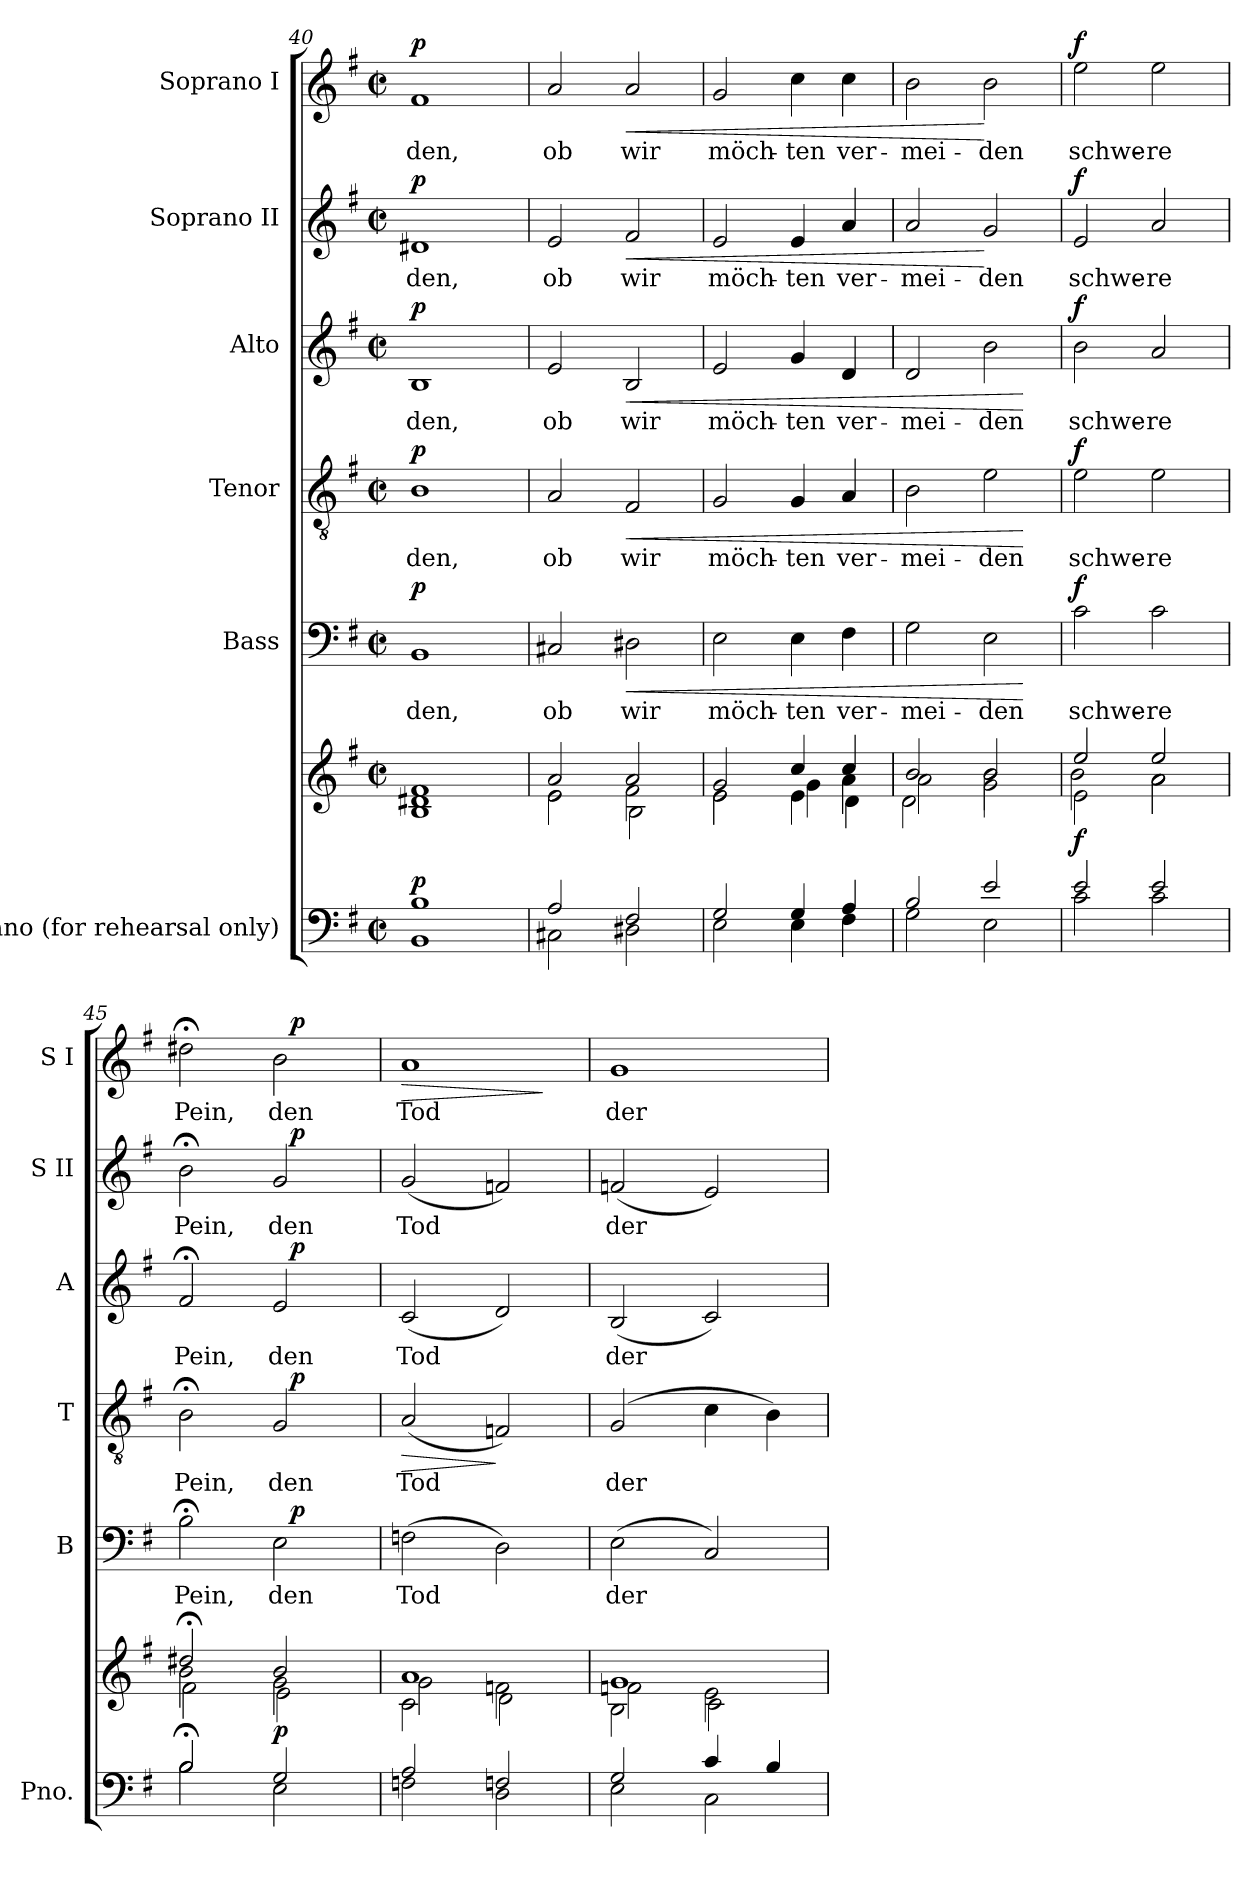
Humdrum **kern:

**kern	**kern	**dynam	**kern	**text	**dynam	**kern	**text	**dynam	**kern	**text	**dynam	**kern	**text	**dynam	**kern	**text	**dynam
*part6	*part6	*part6	*part5	*part5	*part5	*part4	*part4	*part4	*part3	*part3	*part3	*part2	*part2	*part2	*part1	*part1	*part1
*staff7	*staff6	*staff6/7	*staff5	*staff5	*staff5	*staff4	*staff4	*staff4	*staff3	*staff3	*staff3	*staff2	*staff2	*staff2	*staff1	*staff1	*staff1
*I"Piano (for rehearsal only)	*	*	*I"Bass	*	*	*I"Tenor	*	*	*I"Alto	*	*	*I"Soprano II	*	*	*I"Soprano I	*	*
*I'Pno.	*	*	*I'B	*	*	*I'T	*	*	*I'A	*	*	*I'S II	*	*	*I'S I	*	*
*clefF4	*clefG2	*	*clefF4	*	*	*clefGv2	*	*	*clefG2	*	*	*clefG2	*	*	*clefG2	*	*
*k[f#]	*k[f#]	*	*k[f#]	*	*	*k[f#]	*	*	*k[f#]	*	*	*k[f#]	*	*	*k[f#]	*	*
*G:	*G:	*	*G:	*	*	*G:	*	*	*G:	*	*	*G:	*	*	*G:	*	*
*M2/2	*M2/2	*	*M2/2	*	*	*M2/2	*	*	*M2/2	*	*	*M2/2	*	*	*M2/2	*	*
*met(c|)	*met(c|)	*	*met(c|)	*	*	*met(c|)	*	*	*met(c|)	*	*	*met(c|)	*	*	*met(c|)	*	*
=40	=40	=40	=40	=40	=40	=40	=40	=40	=40	=40	=40	=40	=40	=40	=40	=40	=40
*^	*^	*	*	*	*	*	*	*	*	*	*	*	*	*	*	*	*
*	*	*	*^	*	*	*	*	*	*	*	*	*	*	*	*	*	*	*	*
!	!	!	!	!	!LO:DY:a=2	!	!	!LO:DY:a	!	!	!LO:DY:a	!	!	!LO:DY:a	!	!	!LO:DY:a	!	!	!LO:DY:a
1B	1BB	1f#	1d#X	1B	p	1BB	-den,	p	1B	-den,	p	1B	-den,	p	1d#X	-den,	p	1f#	-den,	p
!!LO:LB:g=z
=41	=41	=41	=41	=41	=41	=41	=41	=41	=41	=41	=41	=41	=41	=41	=41	=41	=41	=41	=41	=41
2A/	2C#X\	2a/	2e\	2e\	.	2C#X/	ob	.	2A/	ob	.	2e/	ob	.	2e/	ob	.	2a/	ob	.
!	!	!	!	!	!	!	!	!LO:HP:b	!	!	!LO:HP:b	!	!	!LO:HP:b	!	!	!LO:HP:b	!	!	!LO:HP:b
2F#/	2D#X\	2a/	2f#\	2B\	.	2D#X\	wir	<	2F#/	wir	<	2B/	wir	<	2f#/	wir	<	2a/	wir	<
=42	=42	=42	=42	=42	=42	=42	=42	=42	=42	=42	=42	=42	=42	=42	=42	=42	=42	=42	=42	=42
2G/	2E\	2g/	2e\	2e\	.	2E\	möch-	.	2G/	möch-	.	2e/	möch-	.	2e/	möch-	.	2g/	möch-	.
4G/	4E\	4cc/	4e\	4g\	.	4E\	-ten	.	4G/	-ten	.	4g/	-ten	.	4e/	-ten	.	4cc\	-ten	.
4A/	4F#\	4cc/	4a\	4d\	.	4F#\	ver-	.	4A/	ver-	.	4d/	ver-	.	4a/	ver-	.	4cc\	ver-	.
=43	=43	=43	=43	=43	=43	=43	=43	=43	=43	=43	=43	=43	=43	=43	=43	=43	=43	=43	=43	=43
2B/	2G\	2b/	2a\	2d\	.	2G\	-mei-	.	2B\	-mei-	.	2d/	-mei-	.	2a/	-mei-	.	2b\	-mei-	.
2e/	2E\	2b/	2g\	2b\	.	2E\	-den	.	2e\	-den	.	2b\	-den	.	2g/	-den	[	2b\	-den	[
*v	*v	*	*	*	*	*	*	*	*	*	*	*	*	*	*	*	*	*	*	*
*	*v	*v	*v	*	*	*	*	*	*	*	*	*	*	*	*	*	*	*	*
.	.	.	.	.	[	.	.	[	.	.	[	.	.	.	.	.	.
=44	=44	=44	=44	=44	=44	=44	=44	=44	=44	=44	=44	=44	=44	=44	=44	=44	=44
*^	*^	*	*	*	*	*	*	*	*	*	*	*	*	*	*	*	*
*	*	*	*^	*	*	*	*	*	*	*	*	*	*	*	*	*	*	*	*
!	!	!	!	!	!LO:DY:b	!	!	!LO:DY:a	!	!	!LO:DY:a	!	!	!LO:DY:a	!	!	!LO:DY:a	!	!	!LO:DY:a
2e/	2c\	2ee/	2e\	2b\	f	2c\	schwe-	f	2e\	schwe-	f	2b\	schwe-	f	2e/	schwe-	f	2ee\	schwe-	f
2e/	2c\	2ee/	2a\	2a\	.	2c\	-re	.	2e\	-re	.	2a/	-re	.	2a/	-re	.	2ee\	-re	.
=45	=45	=45	=45	=45	=45	=45	=45	=45	=45	=45	=45	=45	=45	=45	=45	=45	=45	=45	=45	=45
*	*	*	*	*	*	*^	*	*	*^	*	*	*^	*	*	*^	*	*	*^	*	*
2B;/	2B\	2dd#X/	2b\	2f#;<\	.	2B;<\	2ryy	Pein,	.	2B;<\	2ryy	Pein,	.	2f#;</	2ryy	Pein,	.	2b;<\	2ryy	Pein,	.	2dd#X;<\	2ryy	Pein,	.
!	!	!	!	!	!LO:DY:a=2	!	!	!	!	!	!	!	!	!	!	!	!	!	!	!	!	!	!	!	!
2G/	2E\	2b/	2g\	2e\	p	2E\	32ryy	den	.	2G/	32ryy	den	.	2e/	32ryy	den	.	2g/	32ryy	den	.	2b\	32ryy	den	.
!	!	!	!	!	!	!	!	!	!LO:DY:a	!	!	!	!LO:DY:a	!	!	!	!LO:DY:a	!	!	!	!LO:DY:a	!	!	!	!LO:DY:a
.	.	.	.	.	.	.	4...ryy	.	p	.	4...ryy	.	p	.	4...ryy	.	p	.	4...ryy	.	p	.	4...ryy	.	p
=46	=46	=46	=46	=46	=46	=46	=46	=46	=46	=46	=46	=46	=46	=46	=46	=46	=46	=46	=46	=46	=46	=46	=46	=46	=46
!	!	!	!	!	!	!	!	!	!	!	!	!	!LO:HP:b	!	!	!	!	!	!	!	!	!	!	!	!LO:HP:b
*	*	*	*	*	*	*v	*v	*	*	*	*	*	*	*v	*v	*	*	*v	*v	*	*	*v	*v	*	*
*	*	*	*	*	*	*	*	*	*v	*v	*	*	*	*	*	*	*	*	*	*	*
2A/	2Fn\	1a	2g\	2c\	.	(<2Fn\	Tod	.	(>2A/	Tod	>	(>2c/	Tod	.	(2g/	Tod	.	1a	Tod	>
2Fn/	2D\	.	2fn\	2d\	.	2D\)	.	.	2Fn/)	.	]	2d/)	.	.	2fn/)	.	.	.	.	.
*v	*v	*	*	*	*	*	*	*	*	*	*	*	*	*	*	*	*	*	*	*
*	*v	*v	*v	*	*	*	*	*	*	*	*	*	*	*	*	*	*	*	*
.	.	.	.	.	.	.	.	.	.	.	.	.	.	.	.	.	]
=47	=47	=47	=47	=47	=47	=47	=47	=47	=47	=47	=47	=47	=47	=47	=47	=47	=47
*^	*^	*	*	*	*	*	*	*	*	*	*	*	*	*	*	*	*
*	*	*	*^	*	*	*	*	*	*	*	*	*	*	*	*	*	*	*	*
2G/	2E\	1g	2fn\	2B\	.	(<2E\	der	.	(<2G/	der	.	(>2B/	der	.	(2fn/	der	.	1g	der	.
4c/	2C\	.	2e\	2c\	.	2C/)	.	.	4c\	.	.	2c/)	.	.	2e/)	.	.	.	.	.
4B/	.	.	.	.	.	.	.	.	4B\)	.	.	.	.	.	.	.	.	.	.	.
*v	*v	*	*	*	*	*	*	*	*	*	*	*	*	*	*	*	*	*	*	*
*	*v	*v	*v	*	*	*	*	*	*	*	*	*	*	*	*	*	*	*	*
=	=	=	=	=	=	=	=	=	=	=	=	=	=	=	=	=	=
*-	*-	*-	*-	*-	*-	*-	*-	*-	*-	*-	*-	*-	*-	*-	*-	*-	*-
